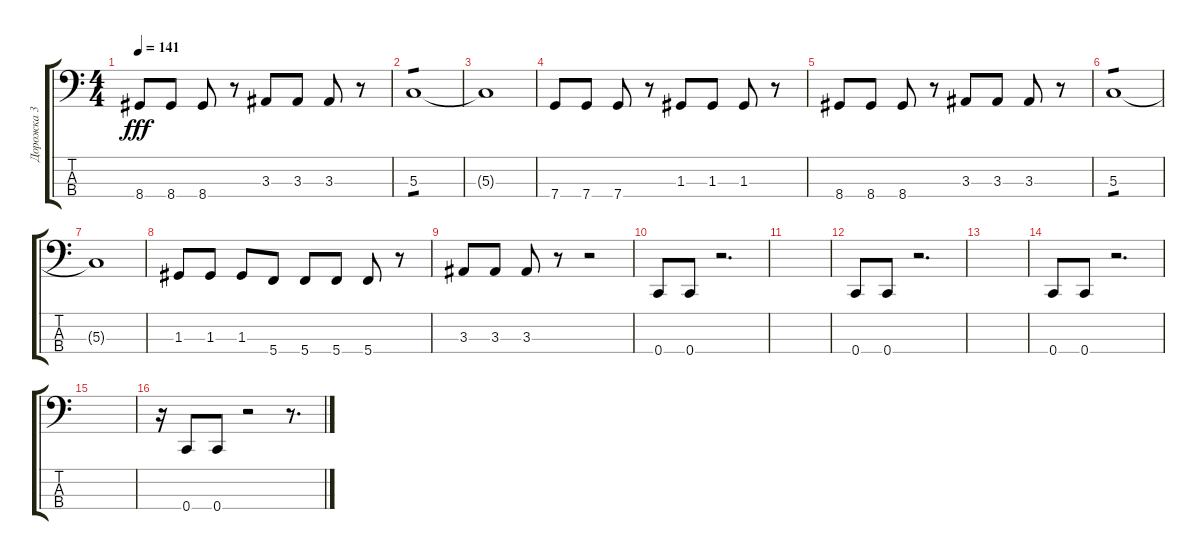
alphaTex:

\track ("Дорожка 3" "Дорожка 3") {instrument electricbassfinger}
\staff {score tabs}
\tuning (F2 C2 G1 C1) {hide}
\ts (4 4)
\tempo 141
\clef f4
\ks c
8.4.8{dy fff} 8.4.8 8.4.8 r.8 3.3.8 3.3.8 3.3.8 r.8 |
5.3.1{tp 1} |
5.3{t}.1 |
7.4.8 7.4.8 7.4.8 r.8 1.3.8 1.3.8 1.3.8 r.8 |
8.4.8 8.4.8 8.4.8 r.8 3.3.8 3.3.8 3.3.8 r.8 |
5.3.1{tp 1} |
5.3{t}.1 |
1.3.8 1.3.8 1.3.8 5.4.8 5.4.8 5.4.8 5.4.8 r.8 |
3.3.8 3.3.8 3.3.8 r.8 r.2 |
0.4.8 0.4.8 r.2{d} |
|
0.4.8 0.4.8 r.2{d} |
|
0.4.8 0.4.8 r.2{d} |
|
r.16 0.4.8 0.4.8 r.2 r.8{d}
